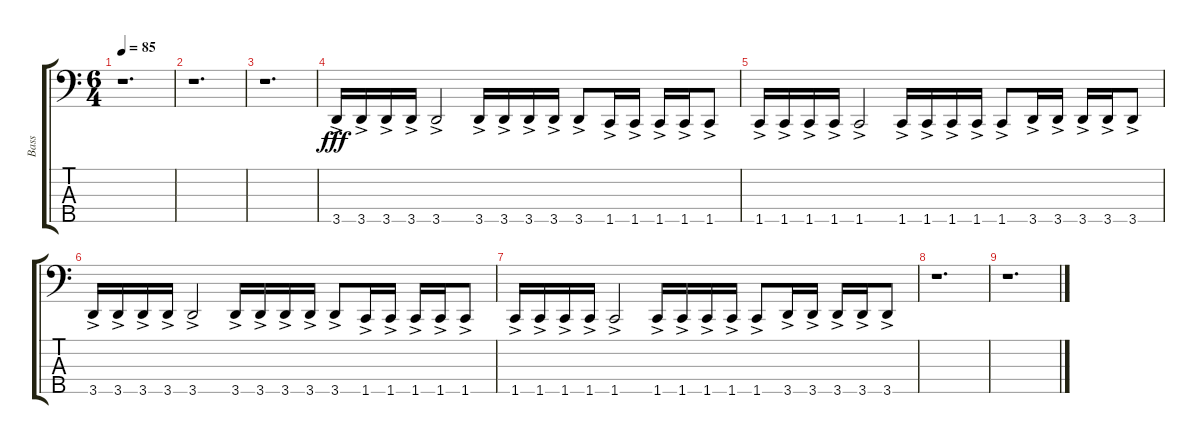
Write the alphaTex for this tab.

\track ("Bass" "Bass") {instrument electricbassfinger}
\staff {score tabs}
\tuning (G2 D2 A1 E1 B0) {hide}
\ts (6 4)
\tempo 85
\clef f4
\ks c
r.1{d dy fff} |
r.1{d} |
r.1{d} |
3.5{ac}.16{volume 16 instrument electricbassfinger} 3.5{ac}.16 3.5{ac}.16 3.5{ac}.16 3.5{ac}.2 3.5{ac}.16 3.5{ac}.16 3.5{ac}.16 3.5{ac}.16 3.5{ac}.8 1.5{ac}.16 1.5{ac}.16 1.5{ac}.16 1.5{ac}.16 1.5{ac}.8 |
1.5{ac}.16 1.5{ac}.16 1.5{ac}.16 1.5{ac}.16 1.5{ac}.2 1.5{ac}.16 1.5{ac}.16 1.5{ac}.16 1.5{ac}.16 1.5{ac}.8 3.5{ac}.16 3.5{ac}.16 3.5{ac}.16 3.5{ac}.16 3.5{ac}.8 |
3.5{ac}.16{volume 16 instrument electricbassfinger} 3.5{ac}.16 3.5{ac}.16 3.5{ac}.16 3.5{ac}.2 3.5{ac}.16 3.5{ac}.16 3.5{ac}.16 3.5{ac}.16 3.5{ac}.8 1.5{ac}.16 1.5{ac}.16 1.5{ac}.16 1.5{ac}.16 1.5{ac}.8 |
1.5{ac}.16 1.5{ac}.16 1.5{ac}.16 1.5{ac}.16 1.5{ac}.2 1.5{ac}.16 1.5{ac}.16 1.5{ac}.16 1.5{ac}.16 1.5{ac}.8 3.5{ac}.16 3.5{ac}.16 3.5{ac}.16 3.5{ac}.16 3.5{ac}.8 |
r.1{d} |
r.1{d}
